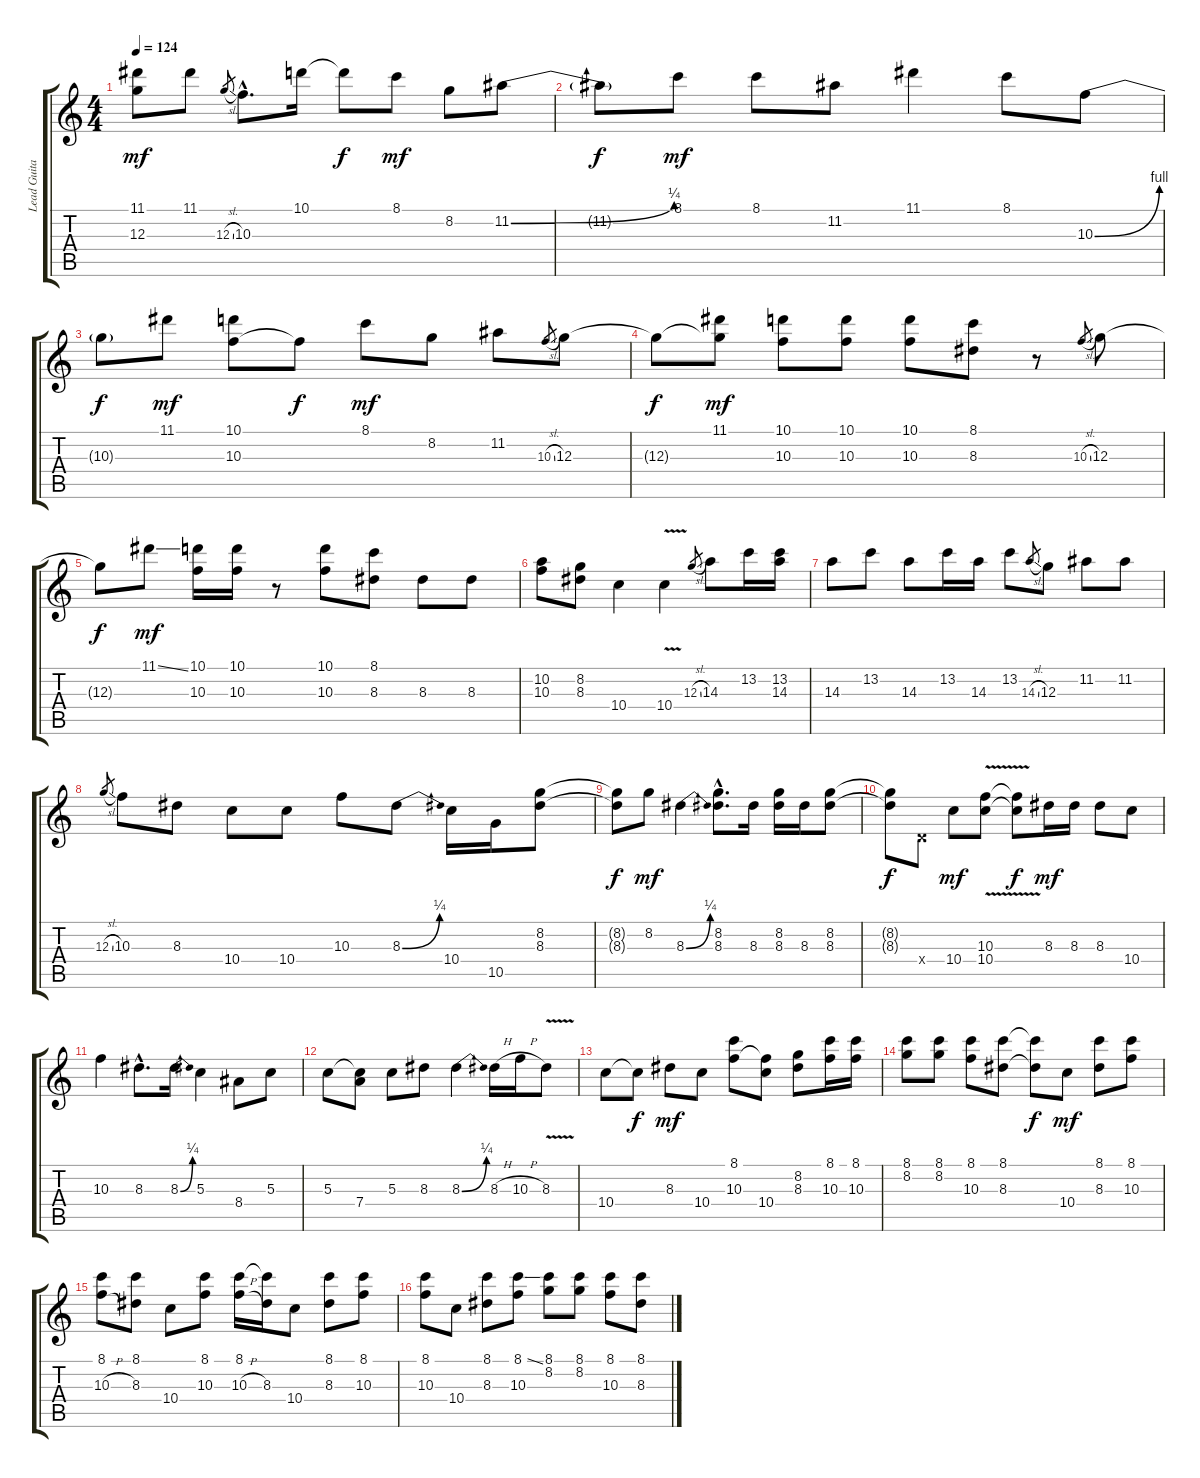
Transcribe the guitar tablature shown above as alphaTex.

\track ("Lead Guitar" "Lead Guita") {instrument distortionguitar}
\staff {score tabs}
\tuning (E4 B3 G3 D3 A2 E2) {hide}
\ts (4 4)
\tempo 124
\clef g2
\ks c
(11.1 12.3{t}).8{dy mf} 11.1.8 12.3{sl}.8{gr} 10.3{hac}.8{d} 10.1.16 10.1{t}.8{dy f} 8.1.8{dy mf} 8.2.8 11.2{be (bend 0 0 60 1)}.8 |
11.2{t}.8{dy f} 8.1.8{dy mf} 8.1.8 11.2.8 11.1.4 8.1.8 10.3{be (bend 0 0 60 4)}.8 |
10.3{t}.8{dy f} 11.1.8{dy mf} (10.1 10.3).8 10.3{t}.8{dy f} 8.1.8{dy mf} 8.2.8 11.2.8 10.3{sl}.8{gr} 12.3.8 |
12.3{t}.8{dy f} (11.1 12.3{t}).8{dy mf} (10.1 10.3).8 (10.1 10.3).8 (10.1 10.3).8 (8.1 8.3).8 r.8 10.3{sl}.8{gr} 12.3.8 |
12.3{t}.8{dy f} 11.1{ss}.8{dy mf} (10.1 10.3).16 (10.1 10.3).16 r.8 (10.1 10.3).8 (8.1 8.3).8 8.3.8 8.3.8 |
(10.2 10.3).8 (8.2 8.3).8 10.4.4 10.4{v}.4 12.3{sl}.8{gr} 14.3.8 13.2.16 (13.2 14.3).16 |
14.3.8 13.2.8 14.3.8 13.2.16 14.3.16 13.2.8 14.3{sl}.8{gr} 12.3.8 11.2.8 11.2.8 |
12.3{sl}.8{gr} 10.3.8 8.3.8 10.4.8 10.4.8 10.3.8 8.3{be (bend 0 0 60 1)}.8 10.4.16 10.5.16 (8.2 8.3).8 |
(8.2{t} 8.3{t}).8{dy f} 8.2.8{dy mf} 8.3{be (bend 0 0 60 1)}.4 (8.2{hac} 8.3{hac}).8{d} 8.3.16 (8.2 8.3).16 8.3.16 (8.2 8.3).8 |
(8.2{t} 8.3{t}).8{dy f} 0.4{x}.8 10.4.8{dy mf} (10.3{v} 10.4{v}).8 (10.3{v t} 10.4{v t}).8{dy f} 8.3.16{dy mf} 8.3.16 8.3.8 10.4.8 |
10.3.4 8.3{hac}.8{d} 8.3{be (bend 0 0 60 1)}.16 5.3.4 8.4.8 5.3.8 |
5.3.8 (5.3{t} 7.4).8 5.3.8 8.3.8 8.3{be (bend 0 0 60 1)}.4 8.3{h}.16 10.3{h}.16 8.3{v}.8 |
10.4.8 10.4{t}.8{dy f} 8.3.8{dy mf} 10.4.8 (8.1 10.3).8 (10.3{t} 10.4).8 (8.2 8.3).8 (8.1 10.3).16 (8.1 10.3).16 |
(8.1 8.2).8 (8.1 8.2).8 (8.1 10.3).8 (8.1 8.3).8 (8.1{t} 8.3{t}).8{dy f} 10.4.8{dy mf} (8.1 8.3).8 (8.1 10.3).8 |
(8.1 10.3{h}).8 (8.1 8.3).8 10.4.8 (8.1 10.3).8 (8.1 10.3{h}).16 (8.1{t} 8.3).16 10.4.8 (8.1 8.3).8 (8.1 10.3).8 |
(8.1 10.3).8 10.4.8 (8.1 8.3).8 (8.1{ss} 10.3).8 (8.1 8.2).8 (8.1 8.2).8 (8.1 10.3).8 (8.1 8.3).8
